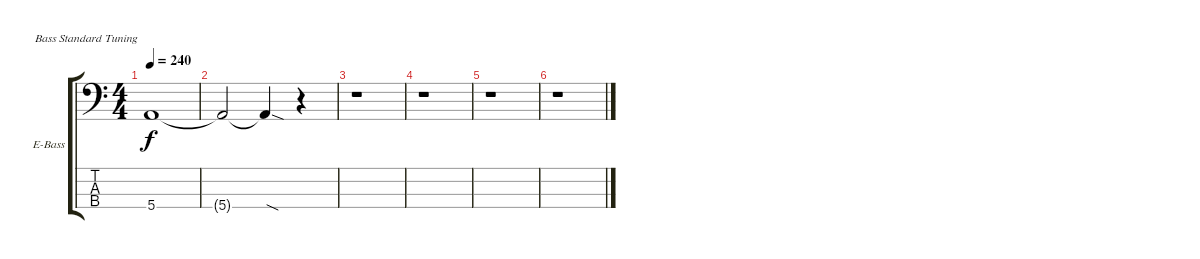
\defaultSystemsLayout 4
\bracketExtendMode groupsimilarinstruments
\firstSystemTrackNameOrientation horizontal
\otherSystemsTrackNameOrientation horizontal
\track ("Electric Bass" "E-Bass") {instrument electricbassfinger}
\staff {score tabs}
\tuning (G2 D2 A1 E1)
\ts (4 4)
\tempo 240
\clef f4
\ks c
5.4.1{dy f} |
5.4{t}.2 5.4{sod t}.4 r.4 |
r.1 |
r.1 |
r.1 |
r.1
